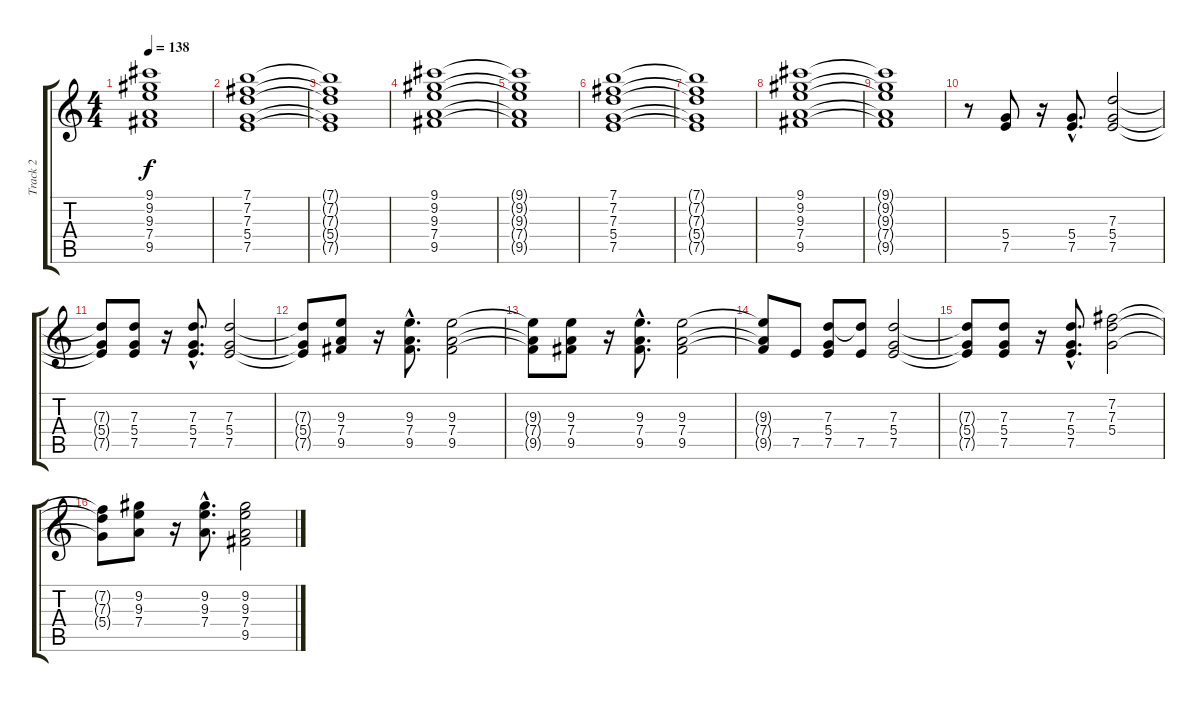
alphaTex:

\track ("Track 2" "Track 2") {instrument distortionguitar}
\staff {score tabs}
\tuning (E4 B3 G3 D3 A2 E2) {hide}
\ts (4 4)
\tempo 138
\clef g2
\ks c
(9.1{t} 9.2{t} 9.3{t} 7.4{t} 9.5{t}).1{dy f} |
(7.1 7.2 7.3 5.4 7.5).1{instrument electricguitarclean} |
(7.1{t} 7.2{t} 7.3{t} 5.4{t} 7.5{t}).1 |
(9.1 9.2 9.3 7.4 9.5).1 |
(9.1{t} 9.2{t} 9.3{t} 7.4{t} 9.5{t}).1 |
(7.1 7.2 7.3 5.4 7.5).1{instrument electricguitarclean} |
(7.1{t} 7.2{t} 7.3{t} 5.4{t} 7.5{t}).1 |
(9.1 9.2 9.3 7.4 9.5).1 |
(9.1{t} 9.2{t} 9.3{t} 7.4{t} 9.5{t}).1 |
r.8 (5.4 7.5).8 r.16 (5.4{hac} 7.5{hac}).8{d} (7.3 5.4 7.5).2 |
(7.3{t} 5.4{t} 7.5{t}).8 (7.3 5.4 7.5).8 r.16 (7.3{hac} 5.4{hac} 7.5{hac}).8{d} (7.3 5.4 7.5).2 |
(7.3{t} 5.4{t} 7.5{t}).8 (9.3 7.4 9.5).8 r.16 (9.3{hac} 7.4{hac} 9.5{hac}).8{d} (9.3 7.4 9.5).2 |
(9.3{t} 7.4{t} 9.5{t}).8 (9.3 7.4 9.5).8 r.16 (9.3{hac} 7.4{hac} 9.5{hac}).8{d} (9.3 7.4 9.5).2 |
(9.3{t} 7.4{t} 9.5{t}).8 7.5.8 (7.3 5.4 7.5).8 (7.3{t} 7.5).8 (7.3 5.4 7.5).2 |
(7.3{t} 5.4{t} 7.5{t}).8 (7.3 5.4 7.5).8 r.16 (7.3{hac} 5.4{hac} 7.5{hac}).8{d} (7.2 7.3 5.4).2 |
(7.2{t} 7.3{t} 5.4{t}).8 (9.2 9.3 7.4).8 r.16 (9.2{hac} 9.3{hac} 7.4{hac}).8{d} (9.2 9.3 7.4 9.5).2
